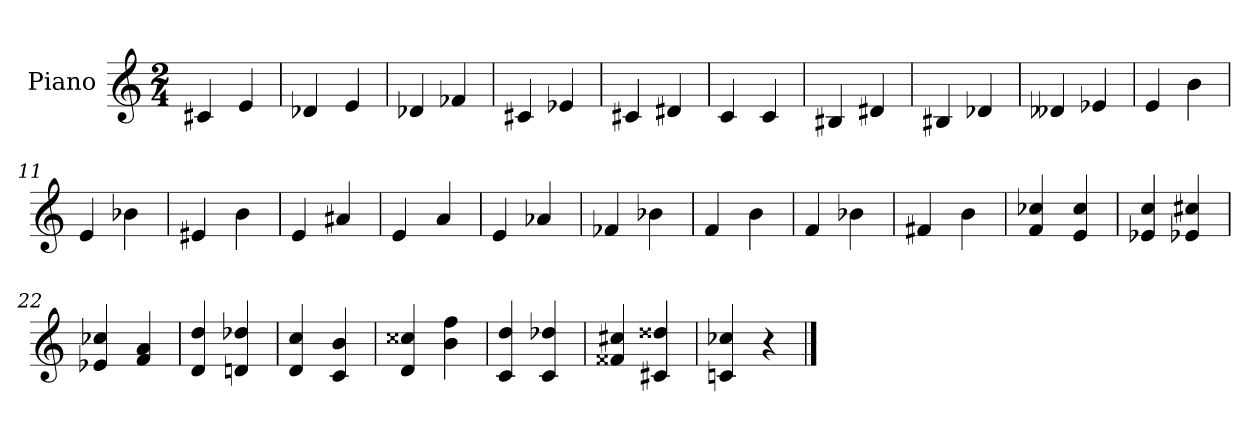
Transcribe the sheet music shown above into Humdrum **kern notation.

**kern
*part1
*staff1
*I"Piano
*I'Pno.
*clefG2
*k[]
*M2/4
=1
4c#X/
4e/
=2
4d-X/
4e/
=3
4d-X/
4f-X/
=4
4c#X/
4e-X/
=5
4c#X/
4d#X/
=6
4c/
4c/
=7
4B#X/
4d#X/
=8
4B#X/
4d-X/
=9
4d--X/
4e-X/
!!LO:LB:g=z
=10
4e/
4b\
=11
4e/
4b-X\
=12
4e#X/
4b\
=13
4e/
4a#X/
=14
4e/
4a/
=15
4e/
4a-X/
=16
4f-X/
4b-X\
=17
4f/
4b\
=18
4f/
4b-X\
!!LO:LB:g=z
=19
4f#X/
4b\
=20
4f/ 4cc-X/
4e/ 4cc-/
=21
4e-X/ 4cc/
4e-X/ 4cc#X/
=22
4e-X/ 4cc-X/
4f/ 4a/
=23
4d/ 4dd/
4dn/ 4dd-X/
!!LO:LB:g=z
=24
4d/ 4cc/
4c/ 4b/
=25
4d/ 4cc##X/
4b\ 4ff\
=26
4c/ 4dd/
4c/ 4dd-X/
=27
4f##X/ 4cc#X/
4c#X/ 4dd##X/
=28
4cn/ 4cc-X/
4r
==
*-
